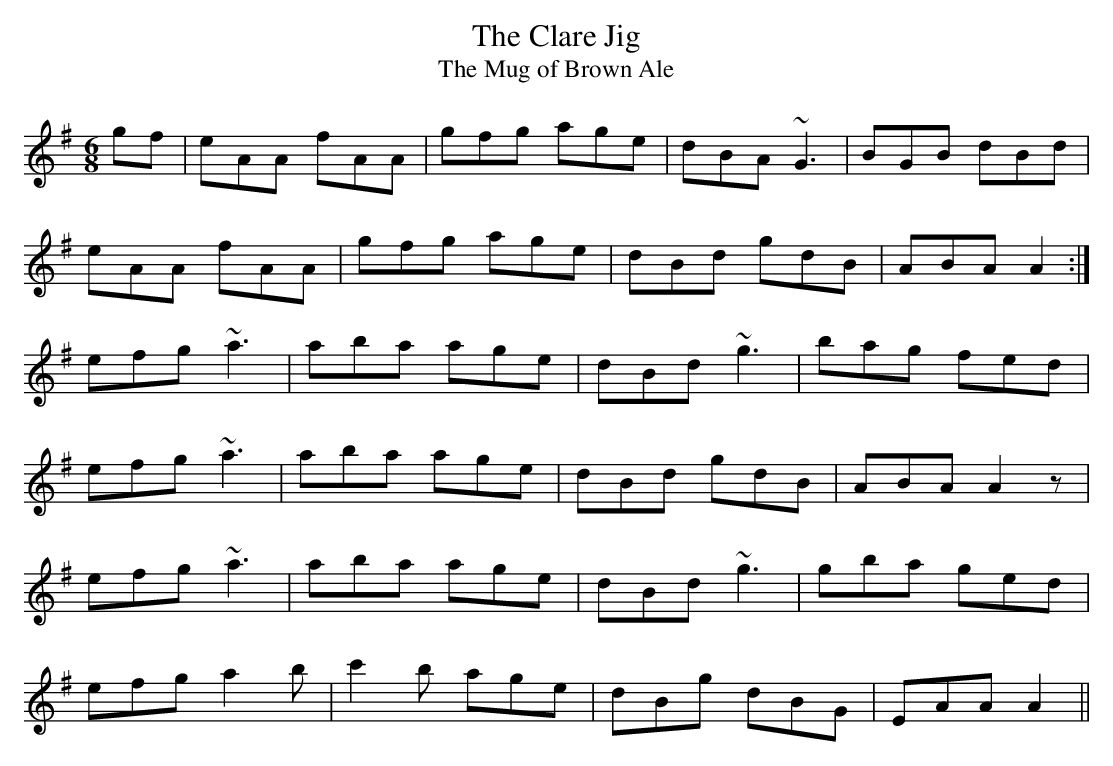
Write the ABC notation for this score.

X:1
T:Clare Jig, The
T:Mug of Brown Ale, The
M:6/8
L:1/8
K:ADor
gf|eAA fAA|gfg age|dBA ~G3|BGB dBd|!
eAA fAA|gfg age|dBd gdB|ABA A2:|!
efg ~a3|aba age|dBd ~g3|bag fed|!
efg ~a3|aba age|dBd gdB|ABA A2z|!
efg ~a3|aba age|dBd ~g3|gba ged|!
efg a2b|c'2b age|dBg dBG|EAA A2||!
